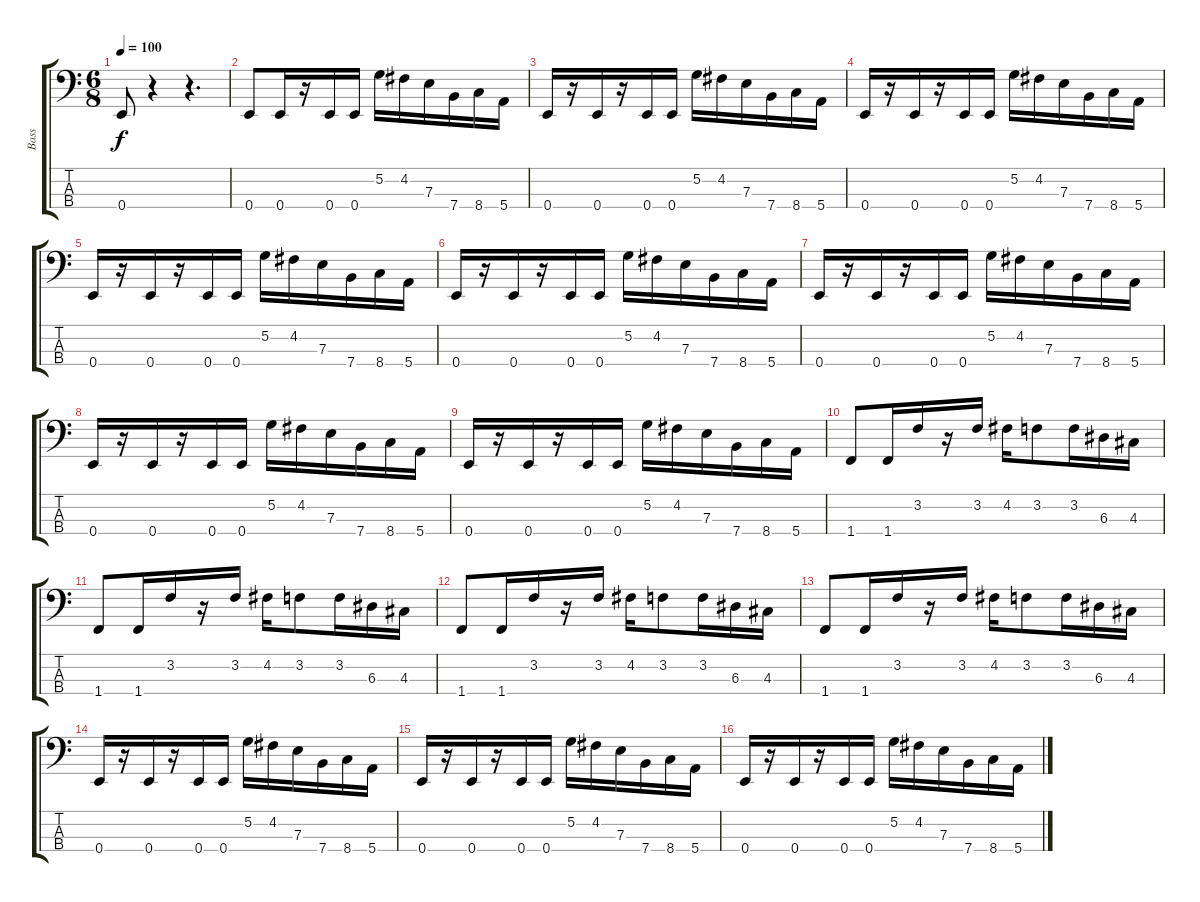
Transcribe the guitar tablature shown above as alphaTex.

\track ("Bass" "Bass") {instrument electricbassfinger}
\staff {score tabs}
\tuning (G2 D2 A1 E1) {hide}
\ts (6 8)
\tempo 100
\clef f4
\ks c
0.4.8{dy f} r.4 r.4{d} |
0.4.8 0.4.16 r.16 0.4.16 0.4.16 5.2.16 4.2.16 7.3.16 7.4.16 8.4.16 5.4.16 |
0.4.16 r.16 0.4.16 r.16 0.4.16 0.4.16 5.2.16 4.2.16 7.3.16 7.4.16 8.4.16 5.4.16 |
0.4.16 r.16 0.4.16 r.16 0.4.16 0.4.16 5.2.16 4.2.16 7.3.16 7.4.16 8.4.16 5.4.16 |
0.4.16 r.16 0.4.16 r.16 0.4.16 0.4.16 5.2.16 4.2.16 7.3.16 7.4.16 8.4.16 5.4.16 |
0.4.16 r.16 0.4.16 r.16 0.4.16 0.4.16 5.2.16 4.2.16 7.3.16 7.4.16 8.4.16 5.4.16 |
0.4.16 r.16 0.4.16 r.16 0.4.16 0.4.16 5.2.16 4.2.16 7.3.16 7.4.16 8.4.16 5.4.16 |
0.4.16 r.16 0.4.16 r.16 0.4.16 0.4.16 5.2.16 4.2.16 7.3.16 7.4.16 8.4.16 5.4.16 |
0.4.16 r.16 0.4.16 r.16 0.4.16 0.4.16 5.2.16 4.2.16 7.3.16 7.4.16 8.4.16 5.4.16 |
1.4.8 1.4.16 3.2.16 r.16 3.2.16 4.2.16 3.2.8 3.2.16 6.3.16 4.3.16 |
1.4.8 1.4.16 3.2.16 r.16 3.2.16 4.2.16 3.2.8 3.2.16 6.3.16 4.3.16 |
1.4.8 1.4.16 3.2.16 r.16 3.2.16 4.2.16 3.2.8 3.2.16 6.3.16 4.3.16 |
1.4.8 1.4.16 3.2.16 r.16 3.2.16 4.2.16 3.2.8 3.2.16 6.3.16 4.3.16 |
0.4.16 r.16 0.4.16 r.16 0.4.16 0.4.16 5.2.16 4.2.16 7.3.16 7.4.16 8.4.16 5.4.16 |
0.4.16 r.16 0.4.16 r.16 0.4.16 0.4.16 5.2.16 4.2.16 7.3.16 7.4.16 8.4.16 5.4.16 |
0.4.16 r.16 0.4.16 r.16 0.4.16 0.4.16 5.2.16 4.2.16 7.3.16 7.4.16 8.4.16 5.4.16
